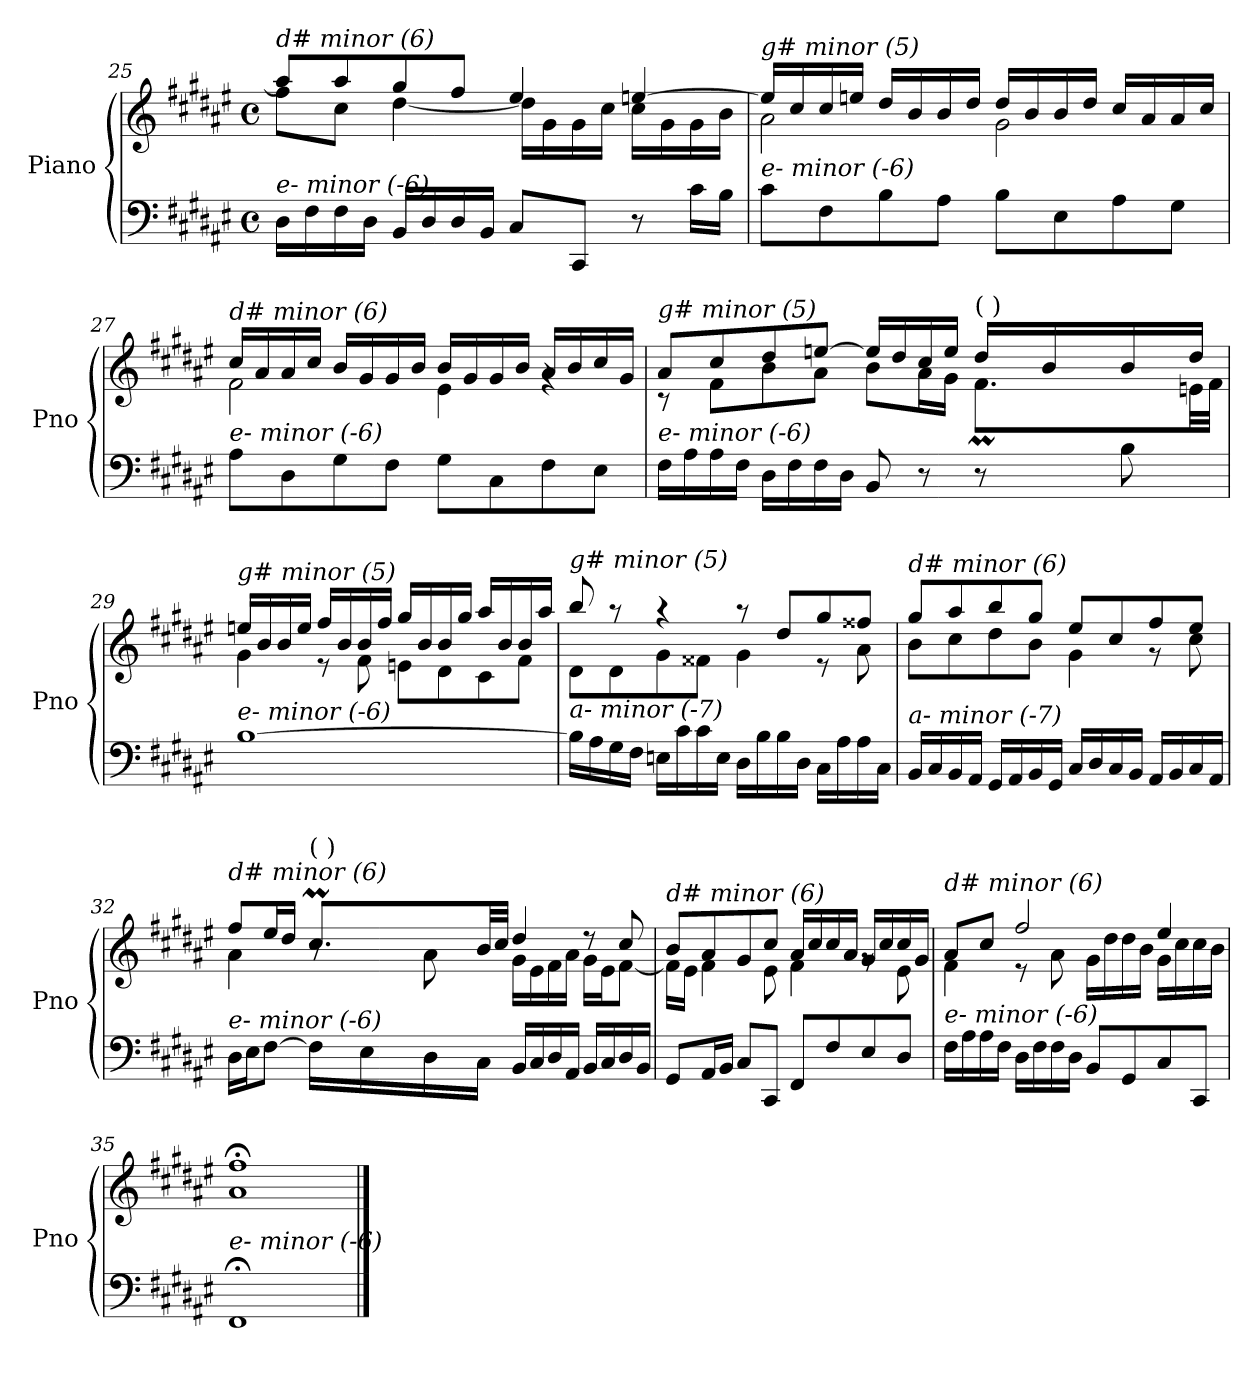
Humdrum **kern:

**kern	**kern
*part1	*part1
*staff2	*staff1
*I"Piano	*
*I'Pno	*
!!LO:LB:g=z
*clefF4	*clefG2
*k[f#c#g#d#a#e#]	*k[f#c#g#d#a#e#]
*M4/4	*M4/4
*met(c)	*met(c)
=25	=25
*	*^
!	!LO:TX:i:t=d# minor (6)	!
!LO:TX:i:t=e- minor (-6)	!	!
16D#\LL	8aa#/L]	8ff#\L
16F#\	.	.
16F#\	8aa#/	8cc#\J
16D#\JJ	.	.
16BB/LL	8gg#/	[4dd#\
16D#/	.	.
16D#/	8ff#/J	.
16BB/JJ	.	.
8C#/L	4ee#/	16dd#\LL]
.	.	16g#\
8CC#/J	.	16g#\
.	.	16cc#\JJ
8r	[4een/	16cc#\LL
.	.	16g#\
16c#\LL	.	16g#\
16B\JJ	.	16b\JJ
=26	=26	=26
!	!LO:TX:i:t=g# minor (5)	!
!LO:TX:i:t=e- minor (-6)	!	!
8c#\L	16ee/LL]	2a#\
.	16cc#/	.
8F#\	16cc#/	.
.	16een/JJ	.
8B\	16dd#/LL	.
.	16b/	.
8A#\J	16b/	.
.	16dd#/JJ	.
8B\L	16dd#/LL	2g#\
.	16b/	.
8E#\	16b/	.
.	16dd#/JJ	.
8A#\	16cc#/LL	.
.	16a#/	.
8G#\J	16a#/	.
.	16cc#/JJ	.
=27	=27	=27
!	!LO:TX:i:t=d# minor (6)	!
!LO:TX:i:t=e- minor (-6)	!	!
8A#\L	16cc#/LL	2f#\
.	16a#/	.
8D#\	16a#/	.
.	16cc#/JJ	.
8G#\	16b/LL	.
.	16g#/	.
8F#\J	16g#/	.
.	16b/JJ	.
8G#\L	16b/LL	4e#\
.	16g#/	.
8C#\	16g#/	.
.	16b/JJ	.
8F#\	16a#/LL	4rg
.	16b/	.
8E#\J	16cc#/	.
.	16g#/JJ	.
!!LO:PB:g=z
=28	=28	=28
*^	*	*^
!	!	!LO:TX:i:t=g# minor (5)	!	!
!LO:TX:i:t=e- minor (-6)	!	!	!	!
2.ryy	16F#\LL	8a#/L	8r	2.ryy
.	16A#\	.	.	.
.	16A#\	8cc#/	8f#\L	.
.	16F#\JJ	.	.	.
.	16D#\LL	8dd#/	8b\	.
.	16F#\	.	.	.
.	16F#\	[8een/J	8a#\J	.
.	16D#\JJ	.	.	.
.	8BB/	16ee/LL]	8b\L	.
.	.	16dd#/	.	.
.	8r	16cc#/	16a#\L	.
.	.	16ee/JJ	16g#\JJ	.
*	*	*	*	*Xtuplet
!	!	!LO:TX:a:t=(   )	!	!
8.ryy	8r	16dd#/LL	8.f#M\L	128%3g#yy
.	.	.	.	128%3f#yy
.	.	.	.	128%3g#yy
.	.	16b/	.	.
.	.	.	.	128%3f#yy
.	.	.	.	128%3g#yy
.	.	.	.	128%3f#yy
.	8B\	16b/	.	.
.	.	.	.	128%3g#yy
.	.	.	.	128%3f#yy
16ryy	.	16dd#/JJ	32en\LL	16ryy
.	.	.	32f#\JJJ	.
*v	*v	*	*	*
*	*	*v	*v
=29	=29	=29
!	!LO:TX:i:t=g# minor (5)	!
!LO:TX:i:t=e- minor (-6)	!	!
[1B	16een/LL	4g#\
.	16b/	.
.	16b/	.
.	16ee/JJ	.
.	16ff#/LL	8r
.	16b/	.
.	16b/	8f#\
.	16ff#/JJ	.
.	16gg#/LL	8en\L
.	16b/	.
.	16b/	8d#\
.	16gg#/JJ	.
.	16aa#/LL	8c#\
.	16b/	.
.	16b/	8f#\J
.	16aa#/JJ	.
!!LO:LB:g=z	!!
=30	=30	=30
!	!LO:TX:i:t=g# minor (5)	!
!LO:TX:i:t=a- minor (-7)	!	!
16B\LL]	8bb/	8d#\L
16A#\	.	.
16G#\	8r	8d#\
16F#\JJ	.	.
16En\LL	4r	8g#\
16c#\	.	.
16c#\	.	8f##X\J
16E\JJ	.	.
16D#\LL	8r	4g#\
16B\	.	.
16B\	8dd#/L	.
16D#\JJ	.	.
16C#\LL	8gg#/	8r
16A#\	.	.
16A#\	8ff##X/J	8a#\
16C#\JJ	.	.
!!LO:LB:g=z	!!
=31	=31	=31
!	!LO:TX:i:t=d# minor (6)	!
!LO:TX:i:t=a- minor (-7)	!	!
16BB/LL	8gg#/L	8b\L
16C#/	.	.
16BB/	8aa#/	8cc#\
16AA#/JJ	.	.
16GG#/LL	8bb/	8dd#\
16AA#/	.	.
16BB/	8gg#/J	8b\J
16GG#/JJ	.	.
16C#/LL	8ee#/L	4g#\
16D#/	.	.
16C#/	8cc#/	.
16BB/JJ	.	.
16AA#/LL	8ff#/	8r
16BB/	.	.
16C#/	8ee#/J	8cc#\
16AA#/JJ	.	.
=32	=32	=32
*^	*	*^
!	!	!LO:TX:i:t=d# minor (6)	!	!
!LO:TX:i:t=e- minor (-6)	!	!	!	!
4ryy	16D#\LL	8ff#/L	4a#\	4ryy
.	16E#\J	.	.	.
.	[8F#\J	16ee#/L	.	.
.	.	16dd#/JJ	.	.
!	!	!LO:TX:a:t=(   )	!	!
8.ryy	16F#\LL]	8.cc#M/L	8r	128%3dd#yy
.	.	.	.	128%3cc#yy
.	.	.	.	128%3dd#yy
.	16E#\	.	.	.
.	.	.	.	128%3cc#yy
.	.	.	.	128%3dd#yy
.	.	.	.	128%3cc#yy
.	16D#\	.	8a#\	.
.	.	.	.	128%3dd#yy
.	.	.	.	128%3cc#yy
2ryy	16C#\JJ	32b/LL	.	2ryy
.	.	32cc#/JJJ	.	.
.	16BB/LL	4dd#/	16g#\LL	.
.	16C#/	.	16e#\	.
.	16D#/	.	16f#\	.
.	16AA#/JJ	.	16a#\JJ	.
.	16BB/LL	8r	16g#\LL	.
.	16C#/	.	16e#\J	.
.	16D#/	8cc#/	[8f#\J	.
16ryy	16BB/JJ	.	.	16ryy
!!LO:LB:g=z
=33	=33	=33	=33	=33
!	!	!LO:TX:i:t=d# minor (6)	!	!
!LO:TX:i:t=e- minor (-6)	!	!	!	!
*v	*v	*	*	*
*	*	*v	*v
8GG#/L	8b/L	16f#\LL]
.	.	16e#\JJ
16AA#/L	8a#/	4f#\
16BB/JJ	.	.
8C#/L	8g#/	.
8CC#/J	8cc#/J	8e#\
8FF#/L	16a#/LL	4f#\
.	16cc#/	.
8F#/	16cc#/	.
.	16a#/JJ	.
8E#/	16g#/LL	8rg
.	16cc#/	.
8D#/J	16cc#/	8e#\
.	16g#/JJ	.
=34	=34	=34
!	!LO:TX:i:t=d# minor (6)	!
!LO:TX:i:t=e- minor (-6)	!	!
16F#\LL	8a#/L	4f#\
16A#\	.	.
16A#\	8cc#/J	.
16F#\JJ	.	.
16D#\LL	2ff#/	8r
16F#\	.	.
16F#\	.	8a#\
16D#\JJ	.	.
8BB/L	.	16g#\LL
.	.	16dd#\
8GG#/	.	16dd#\
.	.	16b\JJ
8C#/	4ee#/	16g#\LL
.	.	16cc#\
8CC#/J	.	16cc#\
.	.	16b\JJ
=35	=35	=35
!	!LO:TX:i:t=d# minor (6)	!
!LO:TX:i:t=e- minor (-6)	!	!
*	*v	*v
1FF#;	1a#;< 1ff#;<
==	==
*-	*-
